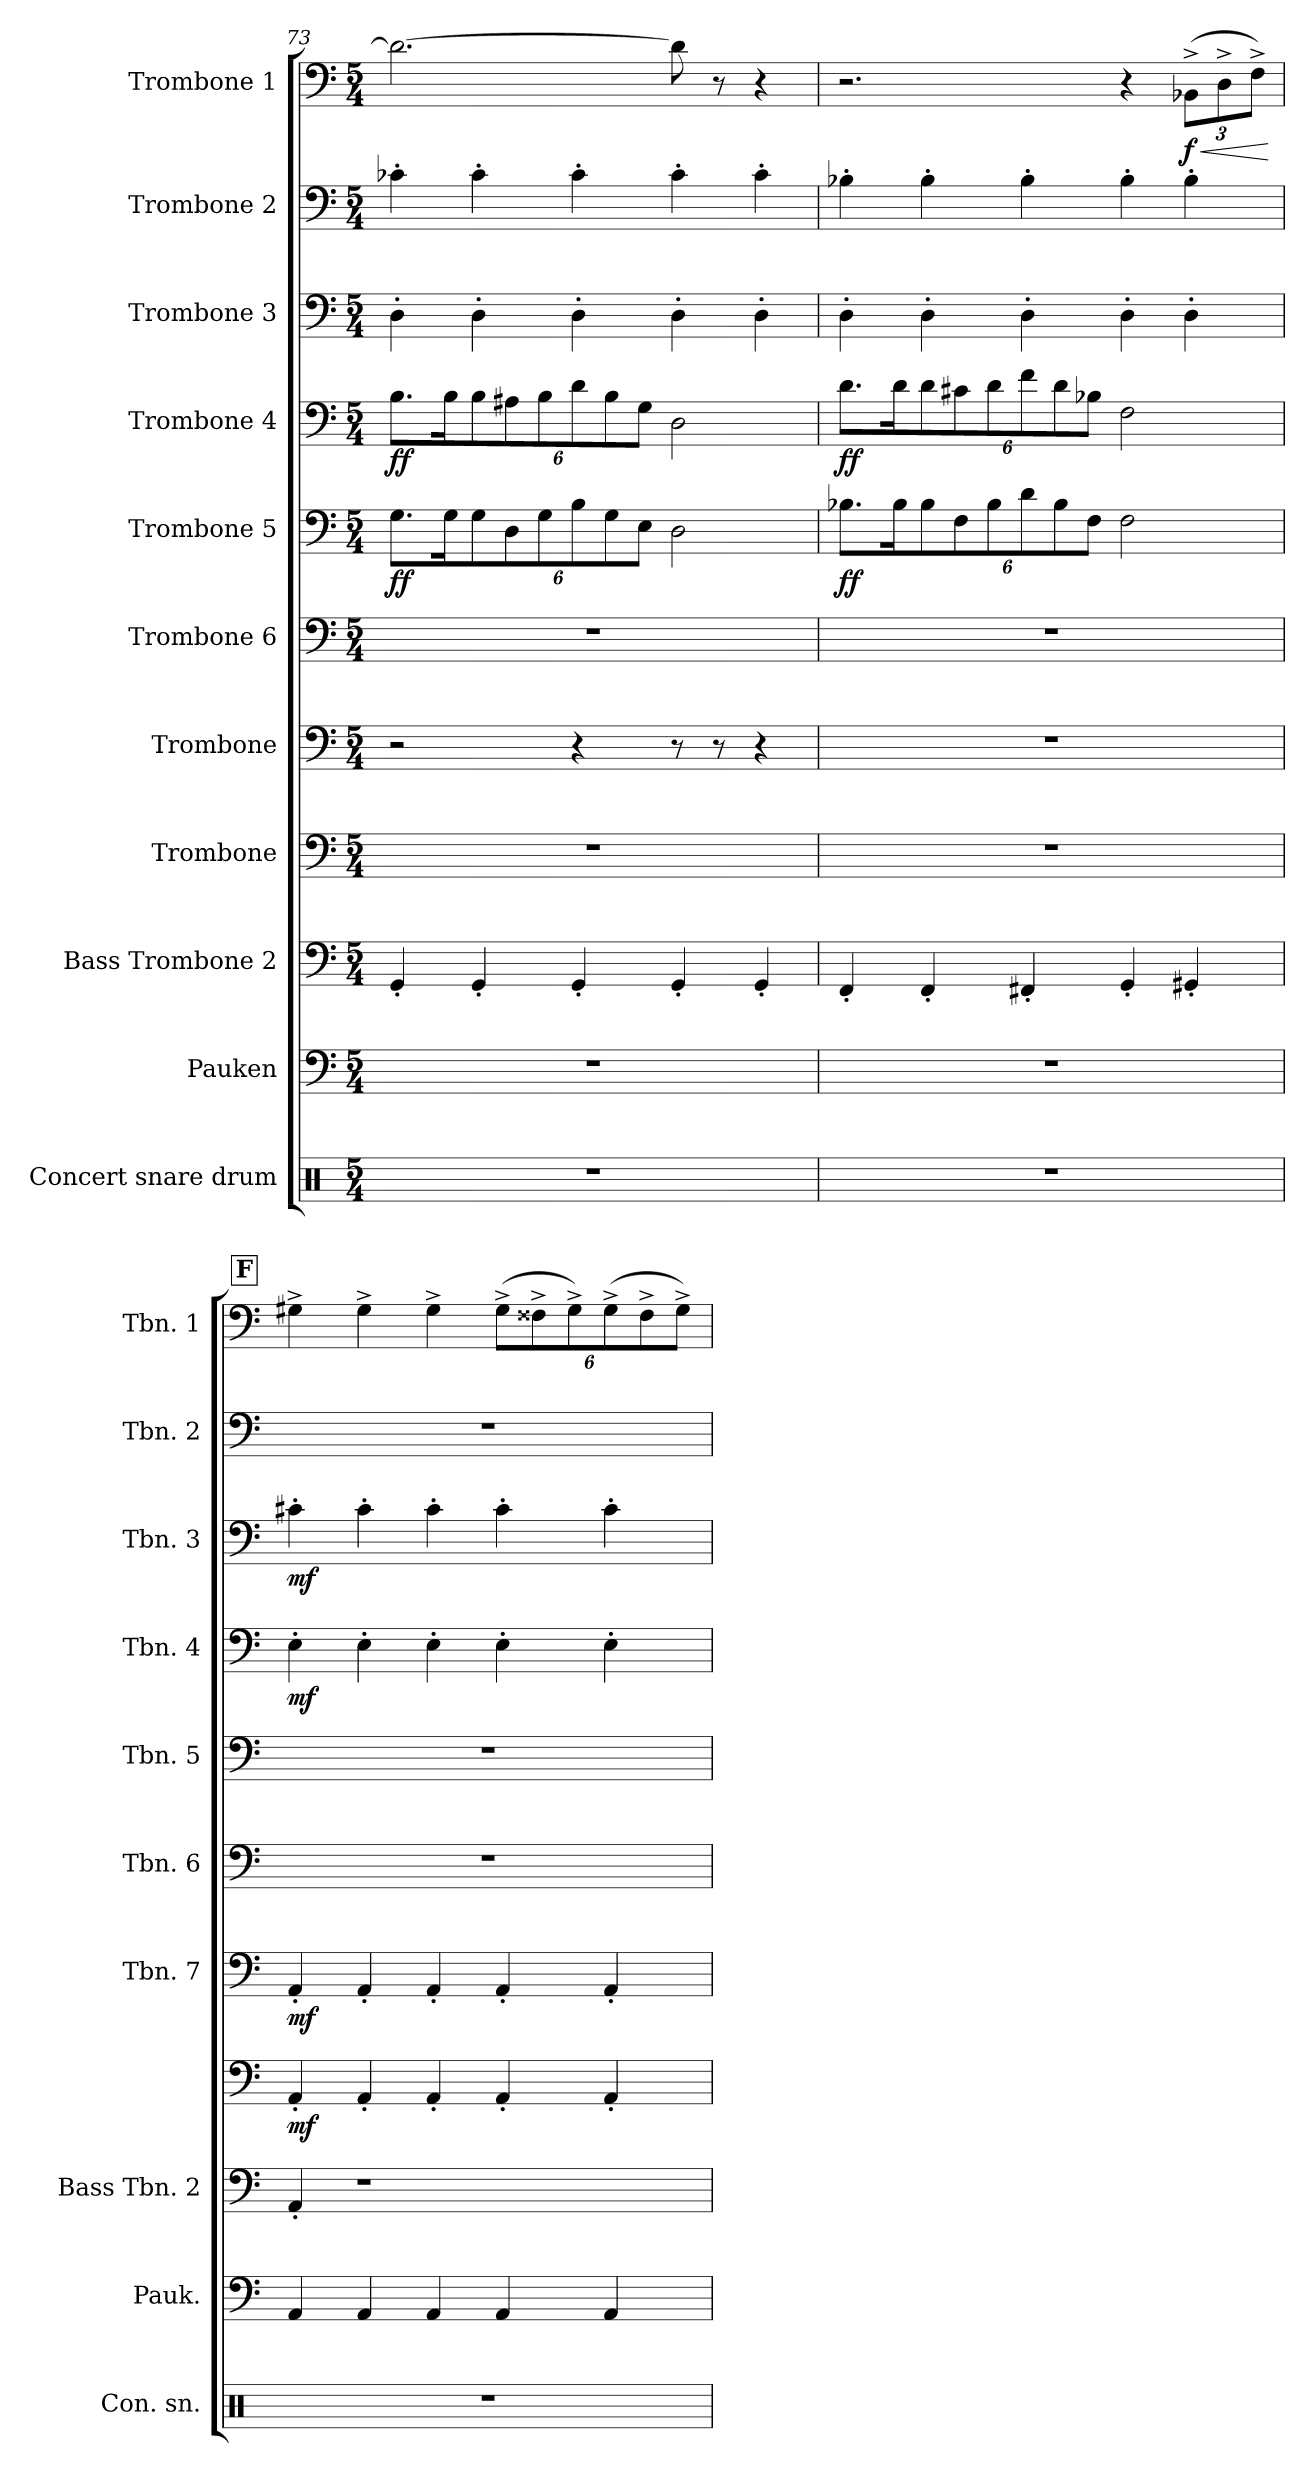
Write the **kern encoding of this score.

**kern	**kern	**kern	**kern	**dynam	**kern	**dynam	**kern	**kern	**dynam	**kern	**dynam	**kern	**dynam	**kern	**kern	**dynam
*part11	*part10	*part9	*part8	*part8	*part7	*part7	*part6	*part5	*part5	*part4	*part4	*part3	*part3	*part2	*part1	*part1
*staff11	*staff10	*staff9	*staff8	*staff8	*staff7	*staff7	*staff6	*staff5	*staff5	*staff4	*staff4	*staff3	*staff3	*staff2	*staff1	*staff1
*I"Concert snare drum	*I"Pauken	*I"Bass Trombone 2	*I"Trombone	*	*I"Trombone	*	*I"Trombone 6	*I"Trombone 5	*	*I"Trombone 4	*	*I"Trombone 3	*	*I"Trombone 2	*I"Trombone 1	*
*I'Con. sn.	*I'Pauk.	*I'Bass Tbn. 2	*	*	*I'Tbn. 7	*	*I'Tbn. 6	*I'Tbn. 5	*	*I'Tbn. 4	*	*I'Tbn. 3	*	*I'Tbn. 2	*I'Tbn. 1	*
*clefX	*clefF4	*clefF4	*clefF4	*	*clefF4	*	*clefF4	*clefF4	*	*clefF4	*	*clefF4	*	*clefF4	*clefF4	*
*k[]	*k[]	*k[]	*k[]	*	*k[]	*	*k[]	*k[]	*	*k[]	*	*k[]	*	*k[]	*k[]	*
*M5/4	*M5/4	*M5/4	*M5/4	*	*M5/4	*	*M5/4	*M5/4	*	*M5/4	*	*M5/4	*	*M5/4	*M5/4	*
=73	=73	=73	=73	=73	=73	=73	=73	=73	=73	=73	=73	=73	=73	=73	=73	=73
!	!	!	!	!	!	!	!	!	!LO:DY:b	!	!LO:DY:b	!	!	!	!	!
4%5r	4%5r	4GG'/	4%5r	.	2r	.	4%5r	8.G\L	ff	8.B\L	ff	4D'\	.	4c-X'\	2.d\_	.
.	.	.	.	.	.	.	.	16G\K	.	16B\K	.	.	.	.	.	.
*	*	*	*	*	*	*	*	*Xbrackettup	*	*Xbrackettup	*	*	*	*	*	*
.	.	4GG'/	.	.	.	.	.	12G\	.	12B\	.	4D'\	.	4c-'\	.	.
.	.	.	.	.	.	.	.	12D\	.	12A#X\	.	.	.	.	.	.
.	.	.	.	.	.	.	.	12G\	.	12B\	.	.	.	.	.	.
.	.	4GG'/	.	.	4r	.	.	12B\	.	12d\	.	4D'\	.	4c-'\	.	.
.	.	.	.	.	.	.	.	12G\	.	12B\	.	.	.	.	.	.
.	.	.	.	.	.	.	.	12E\J	.	12G\J	.	.	.	.	.	.
.	.	4GG'/	.	.	8r	.	.	2D\	.	2D\	.	4D'\	.	4c-'\	8d\]	.
.	.	.	.	.	8r	.	.	.	.	.	.	.	.	.	8r	.
.	.	4GG'/	.	.	4r	.	.	.	.	.	.	4D'\	.	4c-'\	4r	.
!!LO:PB:g=z
=74	=74	=74	=74	=74	=74	=74	=74	=74	=74	=74	=74	=74	=74	=74	=74	=74
!	!	!	!	!	!	!	!	!	!LO:DY:b	!	!LO:DY:b	!	!	!	!	!
4%5r	4%5r	4FF'/	4%5r	.	4%5r	.	4%5r	8.B-X\L	ff	8.d\L	ff	4D'\	.	4B-X'\	2.r	.
.	.	.	.	.	.	.	.	16B-\K	.	16d\K	.	.	.	.	.	.
.	.	4FF'/	.	.	.	.	.	12B-\	.	12d\	.	4D'\	.	4B-'\	.	.
.	.	.	.	.	.	.	.	12F\	.	12c#X\	.	.	.	.	.	.
.	.	.	.	.	.	.	.	12B-\	.	12d\	.	.	.	.	.	.
.	.	4FF#X'/	.	.	.	.	.	12d\	.	12f\	.	4D'\	.	4B-'\	.	.
.	.	.	.	.	.	.	.	12B-\	.	12d\	.	.	.	.	.	.
.	.	.	.	.	.	.	.	12F\J	.	12B-X\J	.	.	.	.	.	.
.	.	4GG'/	.	.	.	.	.	2F\	.	2F\	.	4D'\	.	4B-'\	4r	.
*	*	*	*	*	*	*	*	*	*	*	*	*	*	*	*Xbrackettup	*
!	!	!	!	!	!	!	!	!	!	!	!	!	!	!	!	!LO:HP:b
!	!	!	!	!	!	!	!	!	!	!	!	!	!	!	!	!LO:DY:n=1:b
.	.	4GG#X'/	.	.	.	.	.	.	.	.	.	4D'\	.	4B-'\	(>12BB-X^\L	< f
.	.	.	.	.	.	.	.	.	.	.	.	.	.	.	12D^\	.
.	.	.	.	.	.	.	.	.	.	.	.	.	.	.	12F^\J)	.
.	.	.	.	.	.	.	.	.	.	.	.	.	.	.	.	[
!!LO:REH:place=s1:a:B:fs=14:t=F
=75	=75	=75	=75	=75	=75	=75	=75	=75	=75	=75	=75	=75	=75	=75	=75	=75
!	!	!	!	!LO:DY:b	!	!LO:DY:b	!	!	!	!	!LO:DY:b	!	!LO:DY:b	!	!	!
4%5r	4AA/	4AA'/	4AA'/	mf	4AA'/	mf	4%5r	4%5r	.	4E'\	mf	4c#X'\	mf	4%5r	4G#X^\	.
.	4AA/	1r	4AA'/	.	4AA'/	.	.	.	.	4E'\	.	4c#'\	.	.	4G#^\	.
.	4AA/	.	4AA'/	.	4AA'/	.	.	.	.	4E'\	.	4c#'\	.	.	4G#^\	.
.	4AA/	.	4AA'/	.	4AA'/	.	.	.	.	4E'\	.	4c#'\	.	.	(>12G#^\L	.
.	.	.	.	.	.	.	.	.	.	.	.	.	.	.	12F##X^\	.
.	.	.	.	.	.	.	.	.	.	.	.	.	.	.	12G#^\)	.
.	4AA/	.	4AA'/	.	4AA'/	.	.	.	.	4E'\	.	4c#'\	.	.	(>12G#^\	.
.	.	.	.	.	.	.	.	.	.	.	.	.	.	.	12F##^\	.
.	.	.	.	.	.	.	.	.	.	.	.	.	.	.	12G#^\J)	.
=	=	=	=	=	=	=	=	=	=	=	=	=	=	=	=	=
*-	*-	*-	*-	*-	*-	*-	*-	*-	*-	*-	*-	*-	*-	*-	*-	*-
